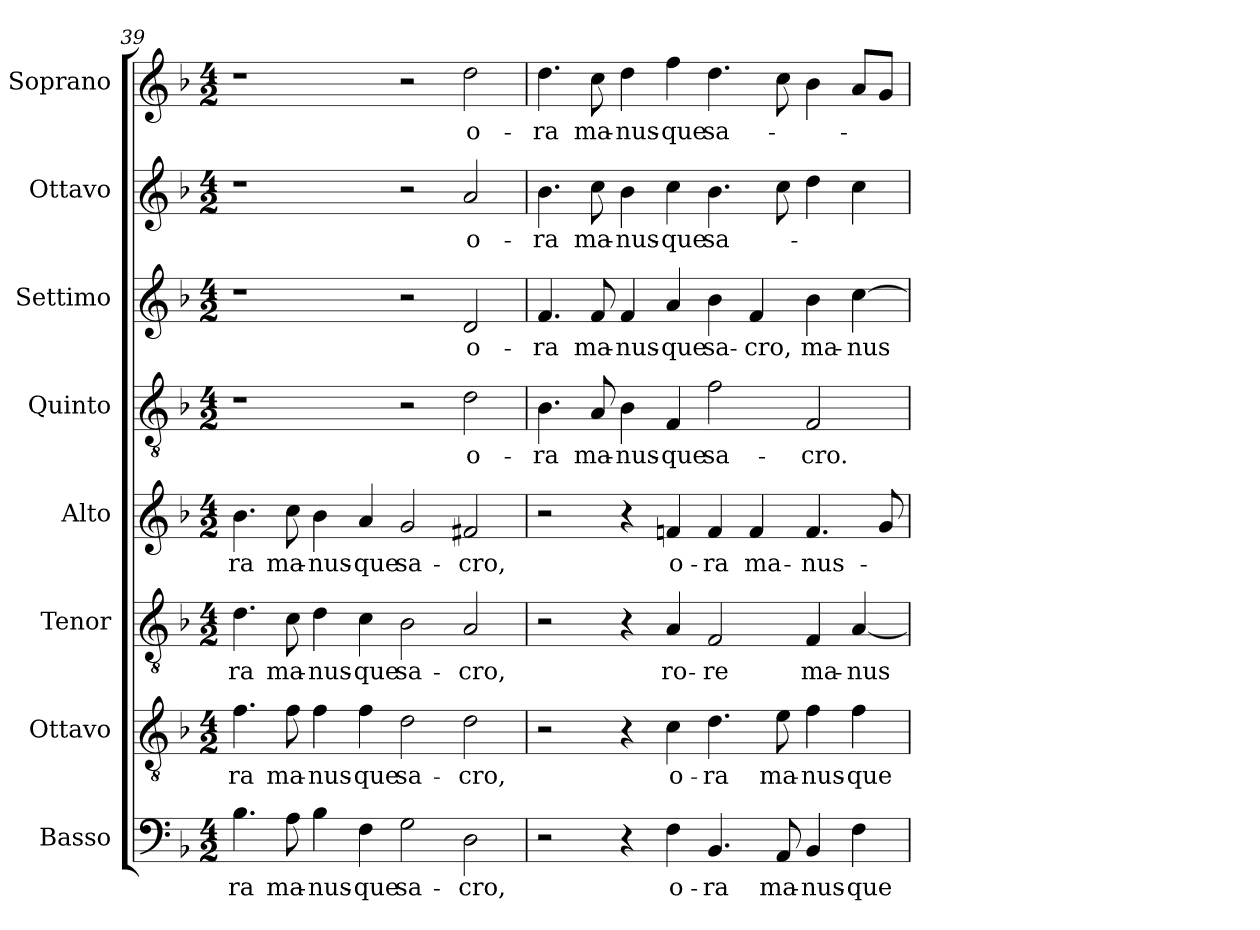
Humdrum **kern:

**kern	**text	**kern	**text	**kern	**text	**kern	**text	**kern	**text	**kern	**text	**kern	**text	**kern	**text
*part8	*part8	*part7	*part7	*part6	*part6	*part5	*part5	*part4	*part4	*part3	*part3	*part2	*part2	*part1	*part1
*staff8	*staff8	*staff7	*staff7	*staff6	*staff6	*staff5	*staff5	*staff4	*staff4	*staff3	*staff3	*staff2	*staff2	*staff1	*staff1
*I"Basso	*	*I"Ottavo	*	*I"Tenor	*	*I"Alto	*	*I"Quinto	*	*I"Settimo	*	*I"Ottavo	*	*I"Soprano	*
*I'B.	*	*I'Ot.	*	*I'T.	*	*I'A.	*	*I'Q.	*	*I'St.	*	*	*	*I'S.	*
*clefF4	*	*clefGv2	*	*clefGv2	*	*clefG2	*	*clefGv2	*	*clefG2	*	*clefG2	*	*clefG2	*
*	*	*ITrd7c12	*	*ITrd7c12	*	*	*	*ITrd7c12	*	*	*	*	*	*	*
*k[b-]	*	*k[b-]	*	*k[b-]	*	*k[b-]	*	*k[b-]	*	*k[b-]	*	*k[b-]	*	*k[b-]	*
*F:	*	*F:	*	*F:	*	*F:	*	*F:	*	*F:	*	*F:	*	*F:	*
*M4/2	*	*M4/2	*	*M4/2	*	*M4/2	*	*M4/2	*	*M4/2	*	*M4/2	*	*M4/2	*
=39	=39	=39	=39	=39	=39	=39	=39	=39	=39	=39	=39	=39	=39	=39	=39
!	!LO:LY:b:color=#000000	!	!	!	!	!	!	!	!	!	!	!	!	!	!
!	!	!	!LO:LY:b:color=#000000	!	!	!	!	!	!	!	!	!	!	!	!
!	!	!	!	!	!LO:LY:b:color=#000000	!	!	!	!	!	!	!	!	!	!
!	!	!	!	!	!	!	!LO:LY:b:color=#000000	!	!	!	!	!	!	!	!
4.B-i\	-ra	4.Fi\	-ra	4.Di\	-ra	4.b-i\	-ra	1r	.	1r	.	1r	.	1r	.
!	!LO:LY:b:color=#000000	!	!	!	!	!	!	!	!	!	!	!	!	!	!
!	!	!	!LO:LY:b:color=#000000	!	!	!	!	!	!	!	!	!	!	!	!
!	!	!	!	!	!LO:LY:b:color=#000000	!	!	!	!	!	!	!	!	!	!
!	!	!	!	!	!	!	!LO:LY:b:color=#000000	!	!	!	!	!	!	!	!
8Ai\	ma-	8Fi\	ma-	8Ci\	ma-	8cci\	ma-	.	.	.	.	.	.	.	.
!	!LO:LY:b:color=#000000	!	!	!	!	!	!	!	!	!	!	!	!	!	!
!	!	!	!LO:LY:b:color=#000000	!	!	!	!	!	!	!	!	!	!	!	!
!	!	!	!	!	!LO:LY:b:color=#000000	!	!	!	!	!	!	!	!	!	!
!	!	!	!	!	!	!	!LO:LY:b:color=#000000	!	!	!	!	!	!	!	!
4B-i\	-nus-	4Fi\	-nus-	4Di\	-nus-	4b-i\	-nus-	.	.	.	.	.	.	.	.
!	!LO:LY:b:color=#000000	!	!	!	!	!	!	!	!	!	!	!	!	!	!
!	!	!	!LO:LY:b:color=#000000	!	!	!	!	!	!	!	!	!	!	!	!
!	!	!	!	!	!LO:LY:b:color=#000000	!	!	!	!	!	!	!	!	!	!
!	!	!	!	!	!	!	!LO:LY:b:color=#000000	!	!	!	!	!	!	!	!
4Fi\	-que	4Fi\	-que	4Ci\	-que	4ai/	-que	.	.	.	.	.	.	.	.
!	!LO:LY:b:color=#000000	!	!	!	!	!	!	!	!	!	!	!	!	!	!
!	!	!	!LO:LY:b:color=#000000	!	!	!	!	!	!	!	!	!	!	!	!
!	!	!	!	!	!LO:LY:b:color=#000000	!	!	!	!	!	!	!	!	!	!
!	!	!	!	!	!	!	!LO:LY:b:color=#000000	!	!	!	!	!	!	!	!
2Gi\	sa-	2Di\	sa-	2BB-i\	sa-	2gi/	sa-	2r	.	2r	.	2r	.	2r	.
!	!LO:LY:b:color=#000000	!	!	!	!	!	!	!	!	!	!	!	!	!	!
!	!	!	!LO:LY:b:color=#000000	!	!	!	!	!	!	!	!	!	!	!	!
!	!	!	!	!	!LO:LY:b:color=#000000	!	!	!	!	!	!	!	!	!	!
!	!	!	!	!	!	!	!LO:LY:b:color=#000000	!	!	!	!	!	!	!	!
!	!	!	!	!	!	!	!	!	!LO:LY:b:color=#000000	!	!	!	!	!	!
!	!	!	!	!	!	!	!	!	!	!	!LO:LY:b:color=#000000	!	!	!	!
!	!	!	!	!	!	!	!	!	!	!	!	!	!LO:LY:b:color=#000000	!	!
!	!	!	!	!	!	!	!	!	!	!	!	!	!	!	!LO:LY:b:color=#000000
2Di\	-cro,	2Di\	-cro,	2AAi/	-cro,	2f#Xi/	-cro,	2Di\	o-	2di/	o-	2ai/	o-	2ddi\	o-
=40	=40	=40	=40	=40	=40	=40	=40	=40	=40	=40	=40	=40	=40	=40	=40
!	!	!	!	!	!	!	!	!	!LO:LY:b:color=#000000	!	!	!	!	!	!
!	!	!	!	!	!	!	!	!	!	!	!LO:LY:b:color=#000000	!	!	!	!
!	!	!	!	!	!	!	!	!	!	!	!	!	!LO:LY:b:color=#000000	!	!
!	!	!	!	!	!	!	!	!	!	!	!	!	!	!	!LO:LY:b:color=#000000
2r	.	2r	.	2r	.	2r	.	4.BB-i\	-ra	4.fi/	-ra	4.b-i\	-ra	4.ddi\	-ra
!	!	!	!	!	!	!	!	!	!LO:LY:b:color=#000000	!	!	!	!	!	!
!	!	!	!	!	!	!	!	!	!	!	!LO:LY:b:color=#000000	!	!	!	!
!	!	!	!	!	!	!	!	!	!	!	!	!	!LO:LY:b:color=#000000	!	!
!	!	!	!	!	!	!	!	!	!	!	!	!	!	!	!LO:LY:b:color=#000000
.	.	.	.	.	.	.	.	8AAi/	ma-	8fi/	ma-	8cci\	ma-	8cci\	ma-
!	!	!	!	!	!	!	!	!	!LO:LY:b:color=#000000	!	!	!	!	!	!
!	!	!	!	!	!	!	!	!	!	!	!LO:LY:b:color=#000000	!	!	!	!
!	!	!	!	!	!	!	!	!	!	!	!	!	!LO:LY:b:color=#000000	!	!
!	!	!	!	!	!	!	!	!	!	!	!	!	!	!	!LO:LY:b:color=#000000
4r	.	4r	.	4r	.	4r	.	4BB-i\	-nus-	4fi/	-nus-	4b-i\	-nus-	4ddi\	-nus-
!	!LO:LY:b:color=#000000	!	!	!	!	!	!	!	!	!	!	!	!	!	!
!	!	!	!LO:LY:b:color=#000000	!	!	!	!	!	!	!	!	!	!	!	!
!	!	!	!	!	!LO:LY:b:color=#000000	!	!	!	!	!	!	!	!	!	!
!	!	!	!	!	!	!	!LO:LY:b:color=#000000	!	!	!	!	!	!	!	!
!	!	!	!	!	!	!	!	!	!LO:LY:b:color=#000000	!	!	!	!	!	!
!	!	!	!	!	!	!	!	!	!	!	!LO:LY:b:color=#000000	!	!	!	!
!	!	!	!	!	!	!	!	!	!	!	!	!	!LO:LY:b:color=#000000	!	!
!	!	!	!	!	!	!	!	!	!	!	!	!	!	!	!LO:LY:b:color=#000000
4Fi\	o-	4Ci\	o-	4AAi/	ro-	4fni/	o-	4FFi/	-que	4ai/	-que	4cci\	-que	4ffi\	-que
!	!LO:LY:b:color=#000000	!	!	!	!	!	!	!	!	!	!	!	!	!	!
!	!	!	!LO:LY:b:color=#000000	!	!	!	!	!	!	!	!	!	!	!	!
!	!	!	!	!	!LO:LY:b:color=#000000	!	!	!	!	!	!	!	!	!	!
!	!	!	!	!	!	!	!LO:LY:b:color=#000000	!	!	!	!	!	!	!	!
!	!	!	!	!	!	!	!	!	!LO:LY:b:color=#000000	!	!	!	!	!	!
!	!	!	!	!	!	!	!	!	!	!	!LO:LY:b:color=#000000	!	!	!	!
!	!	!	!	!	!	!	!	!	!	!	!	!	!LO:LY:b:color=#000000	!	!
!	!	!	!	!	!	!	!	!	!	!	!	!	!	!	!LO:LY:b:color=#000000
4.BB-i/	-ra	4.Di\	-ra	2FFi/	-re	4fi/	-ra	2Fi\	sa-	4b-i\	sa-	4.b-i\	sa-	4.ddi\	sa-
!	!	!	!	!	!	!	!LO:LY:b:color=#000000	!	!	!	!	!	!	!	!
!	!	!	!	!	!	!	!	!	!	!	!LO:LY:b:color=#000000	!	!	!	!
.	.	.	.	.	.	4fi/	ma-	.	.	4fi/	-cro,	.	.	.	.
!	!LO:LY:b:color=#000000	!	!	!	!	!	!	!	!	!	!	!	!	!	!
!	!	!	!LO:LY:b:color=#000000	!	!	!	!	!	!	!	!	!	!	!	!
8AAi/	ma-	8Ei\	ma-	.	.	.	.	.	.	.	.	8cci\	.	8cci\	.
!	!LO:LY:b:color=#000000	!	!	!	!	!	!	!	!	!	!	!	!	!	!
!	!	!	!LO:LY:b:color=#000000	!	!	!	!	!	!	!	!	!	!	!	!
!	!	!	!	!	!LO:LY:b:color=#000000	!	!	!	!	!	!	!	!	!	!
!	!	!	!	!	!	!	!LO:LY:b:color=#000000	!	!	!	!	!	!	!	!
!	!	!	!	!	!	!	!	!	!LO:LY:b:color=#000000	!	!	!	!	!	!
!	!	!	!	!	!	!	!	!	!	!	!LO:LY:b:color=#000000	!	!	!	!
4BB-i/	-nus-	4Fi\	-nus-	4FFi/	ma-	4.fi/	-nus-	2FFi/	-cro.	4b-i\	ma-	4ddi\	.	4b-i\	.
!	!LO:LY:b:color=#000000	!	!	!	!	!	!	!	!	!	!	!	!	!	!
!	!	!	!LO:LY:b:color=#000000	!	!	!	!	!	!	!	!	!	!	!	!
!	!	!	!	!	!LO:LY:b:color=#000000	!	!	!	!	!	!	!	!	!	!
!	!	!	!	!	!	!	!	!	!	!	!LO:LY:b:color=#000000	!	!	!	!
4Fi\	-que	4Fi\	-que	[4AAi/	-nus-	.	.	.	.	[4cci\	-nus-	4cci\	.	8ai/L	.
.	.	.	.	.	.	8gi/	.	.	.	.	.	.	.	8gi/J	.
=	=	=	=	=	=	=	=	=	=	=	=	=	=	=	=
*-	*-	*-	*-	*-	*-	*-	*-	*-	*-	*-	*-	*-	*-	*-	*-
